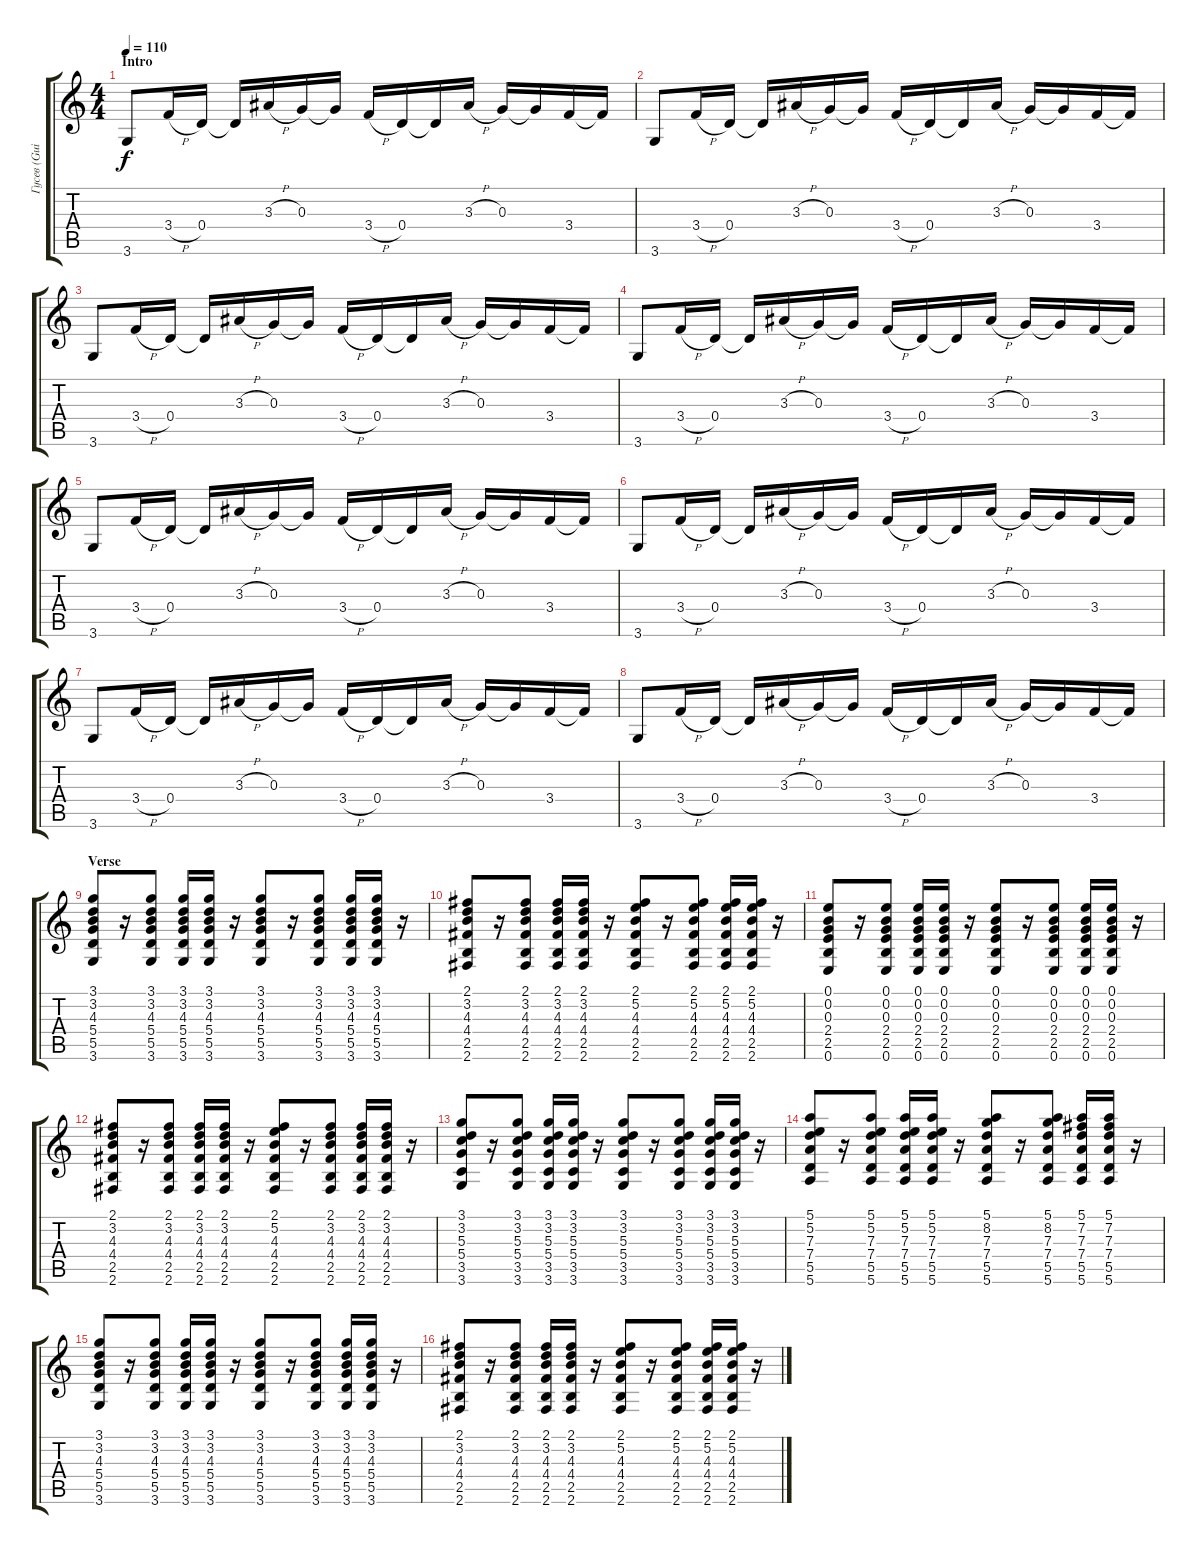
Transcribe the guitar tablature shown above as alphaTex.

\track ("Гусев (Guitar 1)" "Гусев (Gui") {instrument acousticguitarnylon}
\staff {score tabs}
\tuning (E4 B3 G3 D3 A2 E2) {hide}
\ts (4 4)
\section ("" "Intro ")
\tempo 110
\clef g2
\ks c
3.6.8{dy f instrument acousticguitarnylon} 3.4{h}.16 0.4.16 0.4{t}.16 3.3{h}.16 0.3.16 0.3{t}.16 3.4{h}.16 0.4.16 0.4{t}.16 3.3{h}.16 0.3.16 0.3{t}.16 3.4.16 3.4{t}.16 |
3.6.8 3.4{h}.16 0.4.16 0.4{t}.16 3.3{h}.16 0.3.16 0.3{t}.16 3.4{h}.16 0.4.16 0.4{t}.16 3.3{h}.16 0.3.16 0.3{t}.16 3.4.16 3.4{t}.16 |
3.6.8 3.4{h}.16 0.4.16 0.4{t}.16 3.3{h}.16 0.3.16 0.3{t}.16 3.4{h}.16 0.4.16 0.4{t}.16 3.3{h}.16 0.3.16 0.3{t}.16 3.4.16 3.4{t}.16 |
3.6.8 3.4{h}.16 0.4.16 0.4{t}.16 3.3{h}.16 0.3.16 0.3{t}.16 3.4{h}.16 0.4.16 0.4{t}.16 3.3{h}.16 0.3.16 0.3{t}.16 3.4.16 3.4{t}.16 |
3.6.8 3.4{h}.16 0.4.16 0.4{t}.16 3.3{h}.16 0.3.16 0.3{t}.16 3.4{h}.16 0.4.16 0.4{t}.16 3.3{h}.16 0.3.16 0.3{t}.16 3.4.16 3.4{t}.16 |
3.6.8 3.4{h}.16 0.4.16 0.4{t}.16 3.3{h}.16 0.3.16 0.3{t}.16 3.4{h}.16 0.4.16 0.4{t}.16 3.3{h}.16 0.3.16 0.3{t}.16 3.4.16 3.4{t}.16 |
3.6.8 3.4{h}.16 0.4.16 0.4{t}.16 3.3{h}.16 0.3.16 0.3{t}.16 3.4{h}.16 0.4.16 0.4{t}.16 3.3{h}.16 0.3.16 0.3{t}.16 3.4.16 3.4{t}.16 |
3.6.8 3.4{h}.16 0.4.16 0.4{t}.16 3.3{h}.16 0.3.16 0.3{t}.16 3.4{h}.16 0.4.16 0.4{t}.16 3.3{h}.16 0.3.16 0.3{t}.16 3.4.16 3.4{t}.16 |
\section ("" "Verse")
(3.1 3.2 4.3 5.4 5.5 3.6).8 r.16 (3.1 3.2 4.3 5.4 5.5 3.6).8 (3.1 3.2 4.3 5.4 5.5 3.6).16 (3.1 3.2 4.3 5.4 5.5 3.6).16 r.16 (3.1 3.2 4.3 5.4 5.5 3.6).8 r.16 (3.1 3.2 4.3 5.4 5.5 3.6).8 (3.1 3.2 4.3 5.4 5.5 3.6).16 (3.1 3.2 4.3 5.4 5.5 3.6).16 r.16 |
(2.1 3.2 4.3 4.4 2.5 2.6).8 r.16 (2.1 3.2 4.3 4.4 2.5 2.6).8 (2.1 3.2 4.3 4.4 2.5 2.6).16 (2.1 3.2 4.3 4.4 2.5 2.6).16 r.16 (2.1 5.2 4.3 4.4 2.5 2.6).8 r.16 (2.1 5.2 4.3 4.4 2.5 2.6).8 (2.1 5.2 4.3 4.4 2.5 2.6).16 (2.1 5.2 4.3 4.4 2.5 2.6).16 r.16 |
(0.1 0.2 0.3 2.4 2.5 0.6).8 r.16 (0.1 0.2 0.3 2.4 2.5 0.6).8 (0.1 0.2 0.3 2.4 2.5 0.6).16 (0.1 0.2 0.3 2.4 2.5 0.6).16 r.16 (0.1 0.2 0.3 2.4 2.5 0.6).8 r.16 (0.1 0.2 0.3 2.4 2.5 0.6).8 (0.1 0.2 0.3 2.4 2.5 0.6).16 (0.1 0.2 0.3 2.4 2.5 0.6).16 r.16 |
(2.1 3.2 4.3 4.4 2.5 2.6).8 r.16 (2.1 3.2 4.3 4.4 2.5 2.6).8 (2.1 3.2 4.3 4.4 2.5 2.6).16 (2.1 3.2 4.3 4.4 2.5 2.6).16 r.16 (2.1 5.2 4.3 4.4 2.5 2.6).8 r.16 (2.1 3.2 4.3 4.4 2.5 2.6).8 (2.1 3.2 4.3 4.4 2.5 2.6).16 (2.1 3.2 4.3 4.4 2.5 2.6).16 r.16 |
(3.1 3.2 5.3 5.4 3.5 3.6).8 r.16 (3.1 3.2 5.3 5.4 3.5 3.6).8 (3.1 3.2 5.3 5.4 3.5 3.6).16 (3.1 3.2 5.3 5.4 3.5 3.6).16 r.16 (3.1 3.2 5.3 5.4 3.5 3.6).8 r.16 (3.1 3.2 5.3 5.4 3.5 3.6).8 (3.1 3.2 5.3 5.4 3.5 3.6).16 (3.1 3.2 5.3 5.4 3.5 3.6).16 r.16 |
(5.1 5.2 7.3 7.4 5.5 5.6).8 r.16 (5.1 5.2 7.3 7.4 5.5 5.6).8 (5.1 5.2 7.3 7.4 5.5 5.6).16 (5.1 5.2 7.3 7.4 5.5 5.6).16 r.16 (5.1 8.2 7.3 7.4 5.5 5.6).8 r.16 (5.1 8.2 7.3 7.4 5.5 5.6).8 (5.1 7.2 7.3 7.4 5.5 5.6).16 (5.1 7.2 7.3 7.4 5.5 5.6).16 r.16 |
(3.1 3.2 4.3 5.4 5.5 3.6).8 r.16 (3.1 3.2 4.3 5.4 5.5 3.6).8 (3.1 3.2 4.3 5.4 5.5 3.6).16 (3.1 3.2 4.3 5.4 5.5 3.6).16 r.16 (3.1 3.2 4.3 5.4 5.5 3.6).8 r.16 (3.1 3.2 4.3 5.4 5.5 3.6).8 (3.1 3.2 4.3 5.4 5.5 3.6).16 (3.1 3.2 4.3 5.4 5.5 3.6).16 r.16 |
(2.1 3.2 4.3 4.4 2.5 2.6).8 r.16 (2.1 3.2 4.3 4.4 2.5 2.6).8 (2.1 3.2 4.3 4.4 2.5 2.6).16 (2.1 3.2 4.3 4.4 2.5 2.6).16 r.16 (2.1 5.2 4.3 4.4 2.5 2.6).8 r.16 (2.1 5.2 4.3 4.4 2.5 2.6).8 (2.1 5.2 4.3 4.4 2.5 2.6).16 (2.1 5.2 4.3 4.4 2.5 2.6).16 r.16
